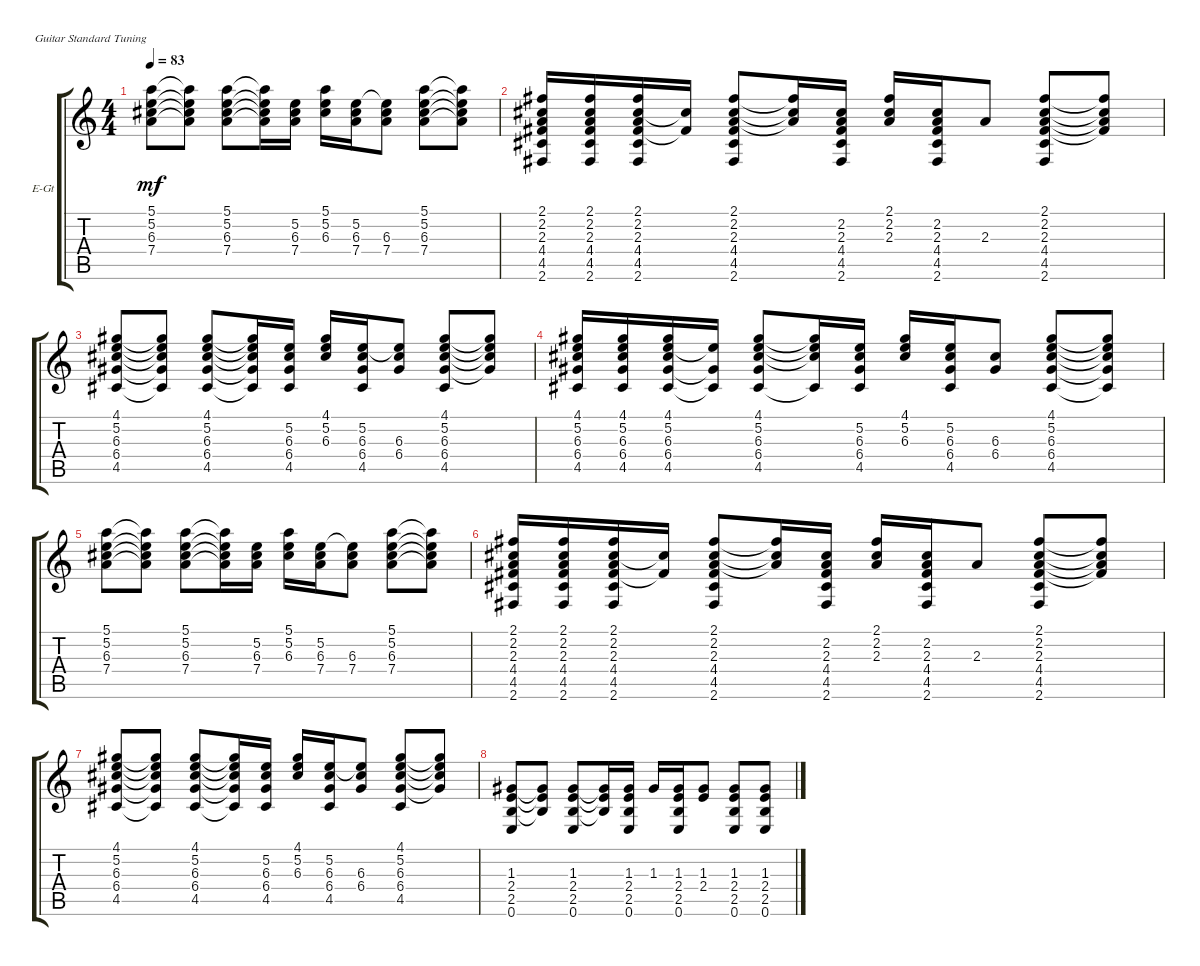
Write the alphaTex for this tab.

\defaultSystemsLayout 4
\bracketExtendMode groupsimilarinstruments
\firstSystemTrackNameOrientation horizontal
\otherSystemsTrackNameOrientation horizontal
\track ("Uki" "E-Gt") {instrument electricguitarclean}
\staff {score tabs}
\tuning (E4 B3 G3 D3 A2 E2)
\ts (4 4)
\tempo 83
\clef g2
\ks c
(5.2 5.1 6.3 7.4).8{dy mf} (5.1{t} 5.2{t} 6.3{t} 7.4{t}).8 (5.1 5.2 6.3 7.4).8 (5.1{t} 5.2{t} 6.3{t} 7.4{t}).16 (6.3 7.4 5.2).16 (5.1 5.2 6.3).16 (6.3 7.4 5.2).16 (5.2{t} 6.3 7.4).8 (5.1 5.2 6.3 7.4).8 (5.1{t} 5.2{t} 6.3{t} 7.4{t}).8 |
(2.2 2.3 4.4 2.1 4.5 2.6).16 (2.1 2.2 2.3 4.4 4.5 2.6).16 (2.2 2.3 4.4 2.1 4.5 2.6).16 (2.2{t} 4.4{t}).16 (2.1 2.2 2.3 4.4 4.5 2.6).8 (2.1{t} 2.2{t} 2.3{t}).16 (2.2 2.3 4.4 4.5 2.6).16 (2.3 2.2 2.1).16 (2.2 2.3 4.4 4.5 2.6).16 2.3.8 (2.1 2.2 2.3 4.4 4.5 2.6).8 (2.2{t} 2.1{t} 2.3{t} 4.4{t}).8 |
(5.2 4.1 6.3 6.4 4.5).8 (4.1{t} 5.2{t} 6.3{t} 6.4{t} 4.5{t}).8 (4.1 5.2 6.3 6.4 4.5).8 (4.1{t} 5.2{t} 6.3{t} 6.4{t} 4.5{t}).16 (6.3 6.4 5.2 4.5).16 (4.1 5.2 6.3).16 (6.3 6.4 5.2 4.5).16 (5.2{t} 6.3 6.4).8 (4.1 5.2 6.3 6.4 4.5).8 (4.1{t} 5.2{t} 6.3{t} 6.4{t}).8 |
(5.2 6.3 6.4 4.1 4.5).16 (4.1 5.2 6.3 6.4 4.5).16 (5.2 6.3 6.4 4.1 4.5).16 (5.2{t} 6.4{t} 4.5{t}).16 (4.1 5.2 6.3 6.4 4.5).8 (4.1{t} 5.2{t} 6.3{t} 4.5{t}).16 (5.2 6.3 6.4 4.5).16 (6.3 5.2 4.1).16 (5.2 6.3 6.4 4.5).16 (6.3 6.4).8 (4.1 5.2 6.3 6.4 4.5).8 (5.2{t} 4.1{t} 6.3{t} 6.4{t} 4.5{t}).8 |
(5.2 5.1 6.3 7.4).8 (5.1{t} 5.2{t} 6.3{t} 7.4{t}).8 (5.1 5.2 6.3 7.4).8 (5.1{t} 5.2{t} 6.3{t} 7.4{t}).16 (6.3 7.4 5.2).16 (5.1 5.2 6.3).16 (6.3 7.4 5.2).16 (5.2{t} 6.3 7.4).8 (5.1 5.2 6.3 7.4).8 (5.1{t} 5.2{t} 6.3{t} 7.4{t}).8 |
(2.2 2.3 4.4 2.1 4.5 2.6).16 (2.1 2.2 2.3 4.4 4.5 2.6).16 (2.2 2.3 4.4 2.1 4.5 2.6).16 (2.2{t} 4.4{t}).16 (2.1 2.2 2.3 4.4 4.5 2.6).8 (2.1{t} 2.2{t} 2.3{t}).16 (2.2 2.3 4.4 4.5 2.6).16 (2.3 2.2 2.1).16 (2.2 2.3 4.4 4.5 2.6).16 2.3.8 (2.1 2.2 2.3 4.4 4.5 2.6).8 (2.2{t} 2.1{t} 2.3{t} 4.4{t}).8 |
(5.2 4.1 6.3 6.4 4.5).8 (4.1{t} 5.2{t} 6.3{t} 6.4{t} 4.5{t}).8 (4.1 5.2 6.3 6.4 4.5).8 (4.1{t} 5.2{t} 6.3{t} 6.4{t} 4.5{t}).16 (6.3 6.4 5.2 4.5).16 (4.1 5.2 6.3).16 (6.3 6.4 5.2 4.5).16 (5.2{t} 6.3 6.4).8 (4.1 5.2 6.3 6.4 4.5).8 (4.1{t} 5.2{t} 6.3{t} 6.4{t}).8 |
(1.3 2.4 2.5 0.6).8 (1.3{t} 2.4{t} 2.5{t}).8 (1.3 2.4 2.5 0.6).8 (1.3{t} 2.4{t} 2.5{t}).16 (1.3 2.4 2.5 0.6).16 1.3.16 (1.3 2.4 2.5 0.6).16 (1.3 2.4).8 (1.3 2.4 2.5 0.6).8 (1.3 2.4 2.5 0.6).8
